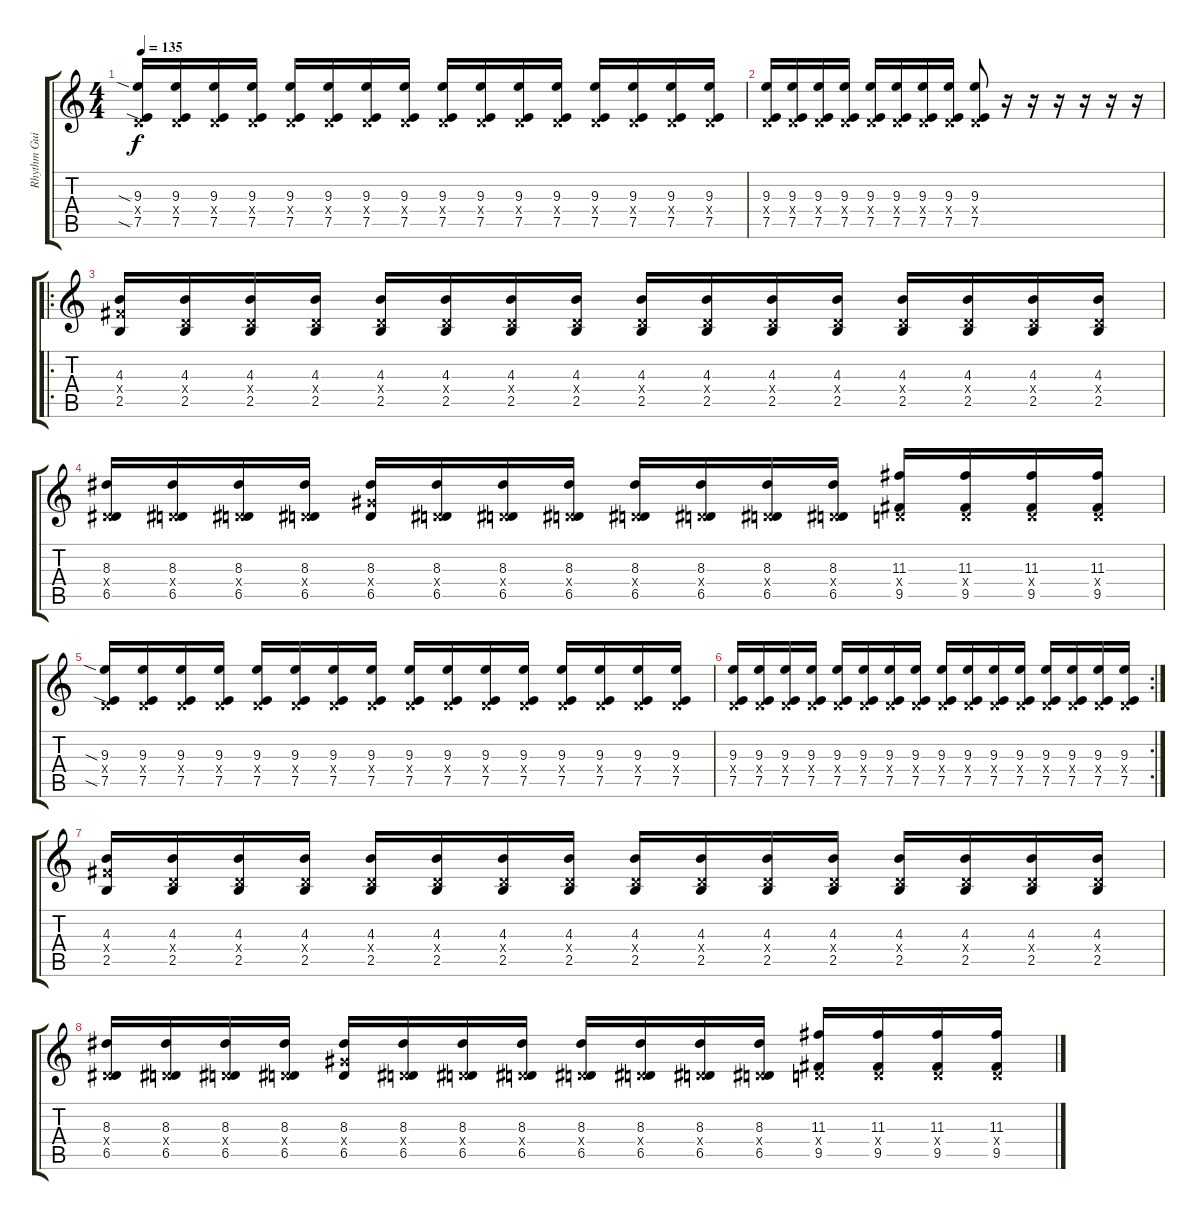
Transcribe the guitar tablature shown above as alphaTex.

\track ("Rhythm Guitar" "Rhythm Gui") {instrument overdrivenguitar}
\staff {score tabs}
\tuning (E4 B3 G3 D3 A2 E2) {hide}
\ts (4 4)
\tempo 135
\clef g2
\ks c
(9.3{sia} 0.4{x} 7.5{sia}).16{dy f} (9.3 0.4{x} 7.5).16 (9.3 0.4{x} 7.5).16 (9.3 0.4{x} 7.5).16 (9.3 0.4{x} 7.5).16 (9.3 0.4{x} 7.5).16 (9.3 0.4{x} 7.5).16 (9.3 0.4{x} 7.5).16 (9.3 0.4{x} 7.5).16 (9.3 0.4{x} 7.5).16 (9.3 0.4{x} 7.5).16 (9.3 0.4{x} 7.5).16 (9.3 0.4{x} 7.5).16 (9.3 0.4{x} 7.5).16 (9.3 0.4{x} 7.5).16 (9.3 0.4{x} 7.5).16 |
(9.3 0.4{x} 7.5).16 (9.3 0.4{x} 7.5).16 (9.3 0.4{x} 7.5).16 (9.3 0.4{x} 7.5).16 (9.3 0.4{x} 7.5).16 (9.3 0.4{x} 7.5).16 (9.3 0.4{x} 7.5).16 (9.3 0.4{x} 7.5).16 (9.3 0.4{x} 7.5).8 r.16 r.16 r.16 r.16 r.16 r.16 |
\ro
(4.3 4.4{x} 2.5).16 (4.3 0.4{x} 2.5).16 (4.3 0.4{x} 2.5).16 (4.3 0.4{x} 2.5).16 (4.3 0.4{x} 2.5).16 (4.3 0.4{x} 2.5).16 (4.3 0.4{x} 2.5).16 (4.3 0.4{x} 2.5).16 (4.3 0.4{x} 2.5).16 (4.3 0.4{x} 2.5).16 (4.3 0.4{x} 2.5).16 (4.3 0.4{x} 2.5).16 (4.3 0.4{x} 2.5).16 (4.3 0.4{x} 2.5).16 (4.3 0.4{x} 2.5).16 (4.3 0.4{x} 2.5).16 |
(8.3 0.4{x} 6.5).16 (8.3 0.4{x} 6.5).16 (8.3 0.4{x} 6.5).16 (8.3 0.4{x} 6.5).16 (8.3 6.4{x} 6.5).16 (8.3 0.4{x} 6.5).16 (8.3 0.4{x} 6.5).16 (8.3 0.4{x} 6.5).16 (8.3 0.4{x} 6.5).16 (8.3 0.4{x} 6.5).16 (8.3 0.4{x} 6.5).16 (8.3 0.4{x} 6.5).16 (11.3 0.4{x} 9.5).16 (11.3 0.4{x} 9.5).16 (11.3 0.4{x} 9.5).16 (11.3 0.4{x} 9.5).16 |
(9.3{sia} 0.4{x} 7.5{sia}).16 (9.3 0.4{x} 7.5).16 (9.3 0.4{x} 7.5).16 (9.3 0.4{x} 7.5).16 (9.3 0.4{x} 7.5).16 (9.3 0.4{x} 7.5).16 (9.3 0.4{x} 7.5).16 (9.3 0.4{x} 7.5).16 (9.3 0.4{x} 7.5).16 (9.3 0.4{x} 7.5).16 (9.3 0.4{x} 7.5).16 (9.3 0.4{x} 7.5).16 (9.3 0.4{x} 7.5).16 (9.3 0.4{x} 7.5).16 (9.3 0.4{x} 7.5).16 (9.3 0.4{x} 7.5).16 |
\rc 2
(9.3 0.4{x} 7.5).16 (9.3 0.4{x} 7.5).16 (9.3 0.4{x} 7.5).16 (9.3 0.4{x} 7.5).16 (9.3 0.4{x} 7.5).16 (9.3 0.4{x} 7.5).16 (9.3 0.4{x} 7.5).16 (9.3 0.4{x} 7.5).16 (9.3 0.4{x} 7.5).16 (9.3 0.4{x} 7.5).16 (9.3 0.4{x} 7.5).16 (9.3 0.4{x} 7.5).16 (9.3 0.4{x} 7.5).16 (9.3 0.4{x} 7.5).16 (9.3 0.4{x} 7.5).16 (9.3 0.4{x} 7.5).16 |
(4.3 4.4{x} 2.5).16 (4.3 0.4{x} 2.5).16 (4.3 0.4{x} 2.5).16 (4.3 0.4{x} 2.5).16 (4.3 0.4{x} 2.5).16 (4.3 0.4{x} 2.5).16 (4.3 0.4{x} 2.5).16 (4.3 0.4{x} 2.5).16 (4.3 0.4{x} 2.5).16 (4.3 0.4{x} 2.5).16 (4.3 0.4{x} 2.5).16 (4.3 0.4{x} 2.5).16 (4.3 0.4{x} 2.5).16 (4.3 0.4{x} 2.5).16 (4.3 0.4{x} 2.5).16 (4.3 0.4{x} 2.5).16 |
(8.3 0.4{x} 6.5).16 (8.3 0.4{x} 6.5).16 (8.3 0.4{x} 6.5).16 (8.3 0.4{x} 6.5).16 (8.3 6.4{x} 6.5).16 (8.3 0.4{x} 6.5).16 (8.3 0.4{x} 6.5).16 (8.3 0.4{x} 6.5).16 (8.3 0.4{x} 6.5).16 (8.3 0.4{x} 6.5).16 (8.3 0.4{x} 6.5).16 (8.3 0.4{x} 6.5).16 (11.3 0.4{x} 9.5).16 (11.3 0.4{x} 9.5).16 (11.3 0.4{x} 9.5).16 (11.3 0.4{x} 9.5).16
